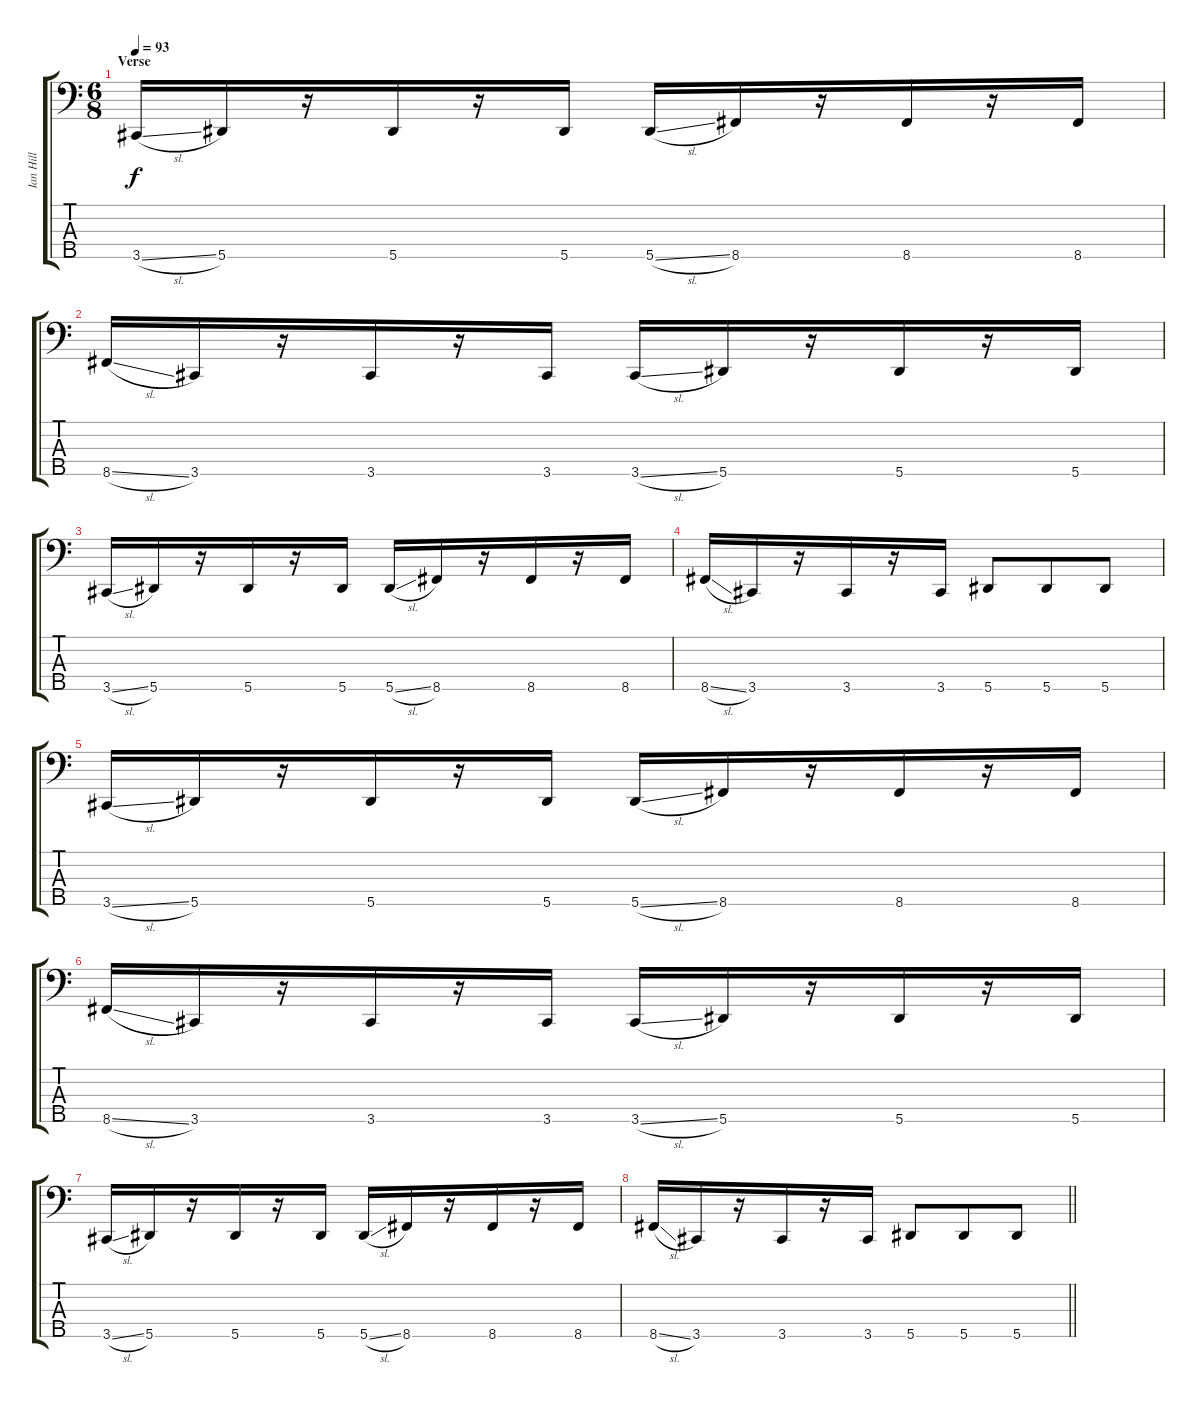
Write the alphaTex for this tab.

\track ("Ian Hill" "Ian Hill") {instrument electricbasspick}
\staff {score tabs}
\tuning (Gb2 Db2 Ab1 Eb1 Bb0) {hide}
\ts (6 8)
\section ("" "Verse")
\tempo 93
\clef f4
\ks c
3.5{sl}.16{dy f} 5.5.16 r.16 5.5.16 r.16 5.5.16 5.5{sl}.16 8.5.16 r.16 8.5.16 r.16 8.5.16 |
8.5{sl}.16 3.5.16 r.16 3.5.16 r.16 3.5.16 3.5{sl}.16 5.5.16 r.16 5.5.16 r.16 5.5.16 |
3.5{sl}.16 5.5.16 r.16 5.5.16 r.16 5.5.16 5.5{sl}.16 8.5.16 r.16 8.5.16 r.16 8.5.16 |
8.5{sl}.16 3.5.16 r.16 3.5.16 r.16 3.5.16 5.5.8 5.5.8 5.5.8 |
3.5{sl}.16 5.5.16 r.16 5.5.16 r.16 5.5.16 5.5{sl}.16 8.5.16 r.16 8.5.16 r.16 8.5.16 |
8.5{sl}.16 3.5.16 r.16 3.5.16 r.16 3.5.16 3.5{sl}.16 5.5.16 r.16 5.5.16 r.16 5.5.16 |
3.5{sl}.16 5.5.16 r.16 5.5.16 r.16 5.5.16 5.5{sl}.16 8.5.16 r.16 8.5.16 r.16 8.5.16 |
\barLineRight lightlight
8.5{sl}.16 3.5.16 r.16 3.5.16 r.16 3.5.16 5.5.8 5.5.8 5.5.8
